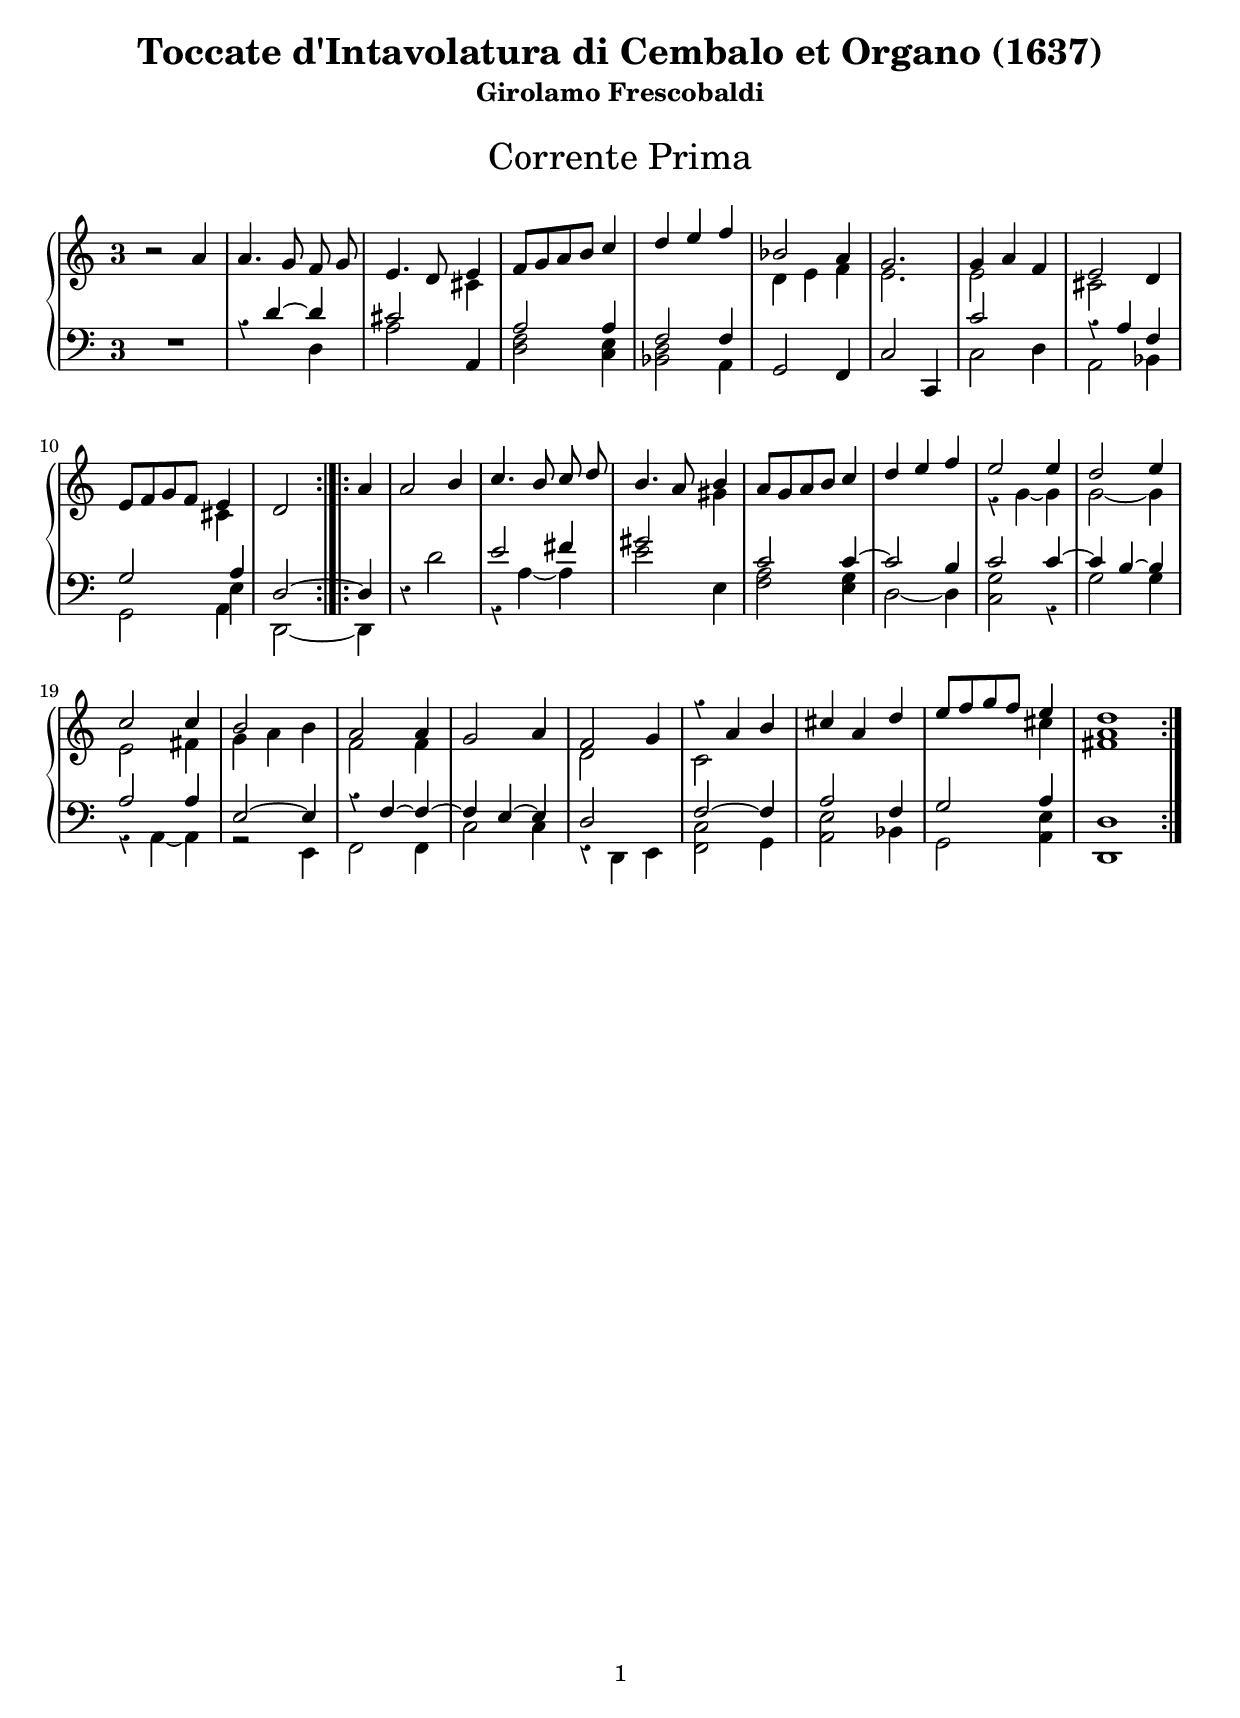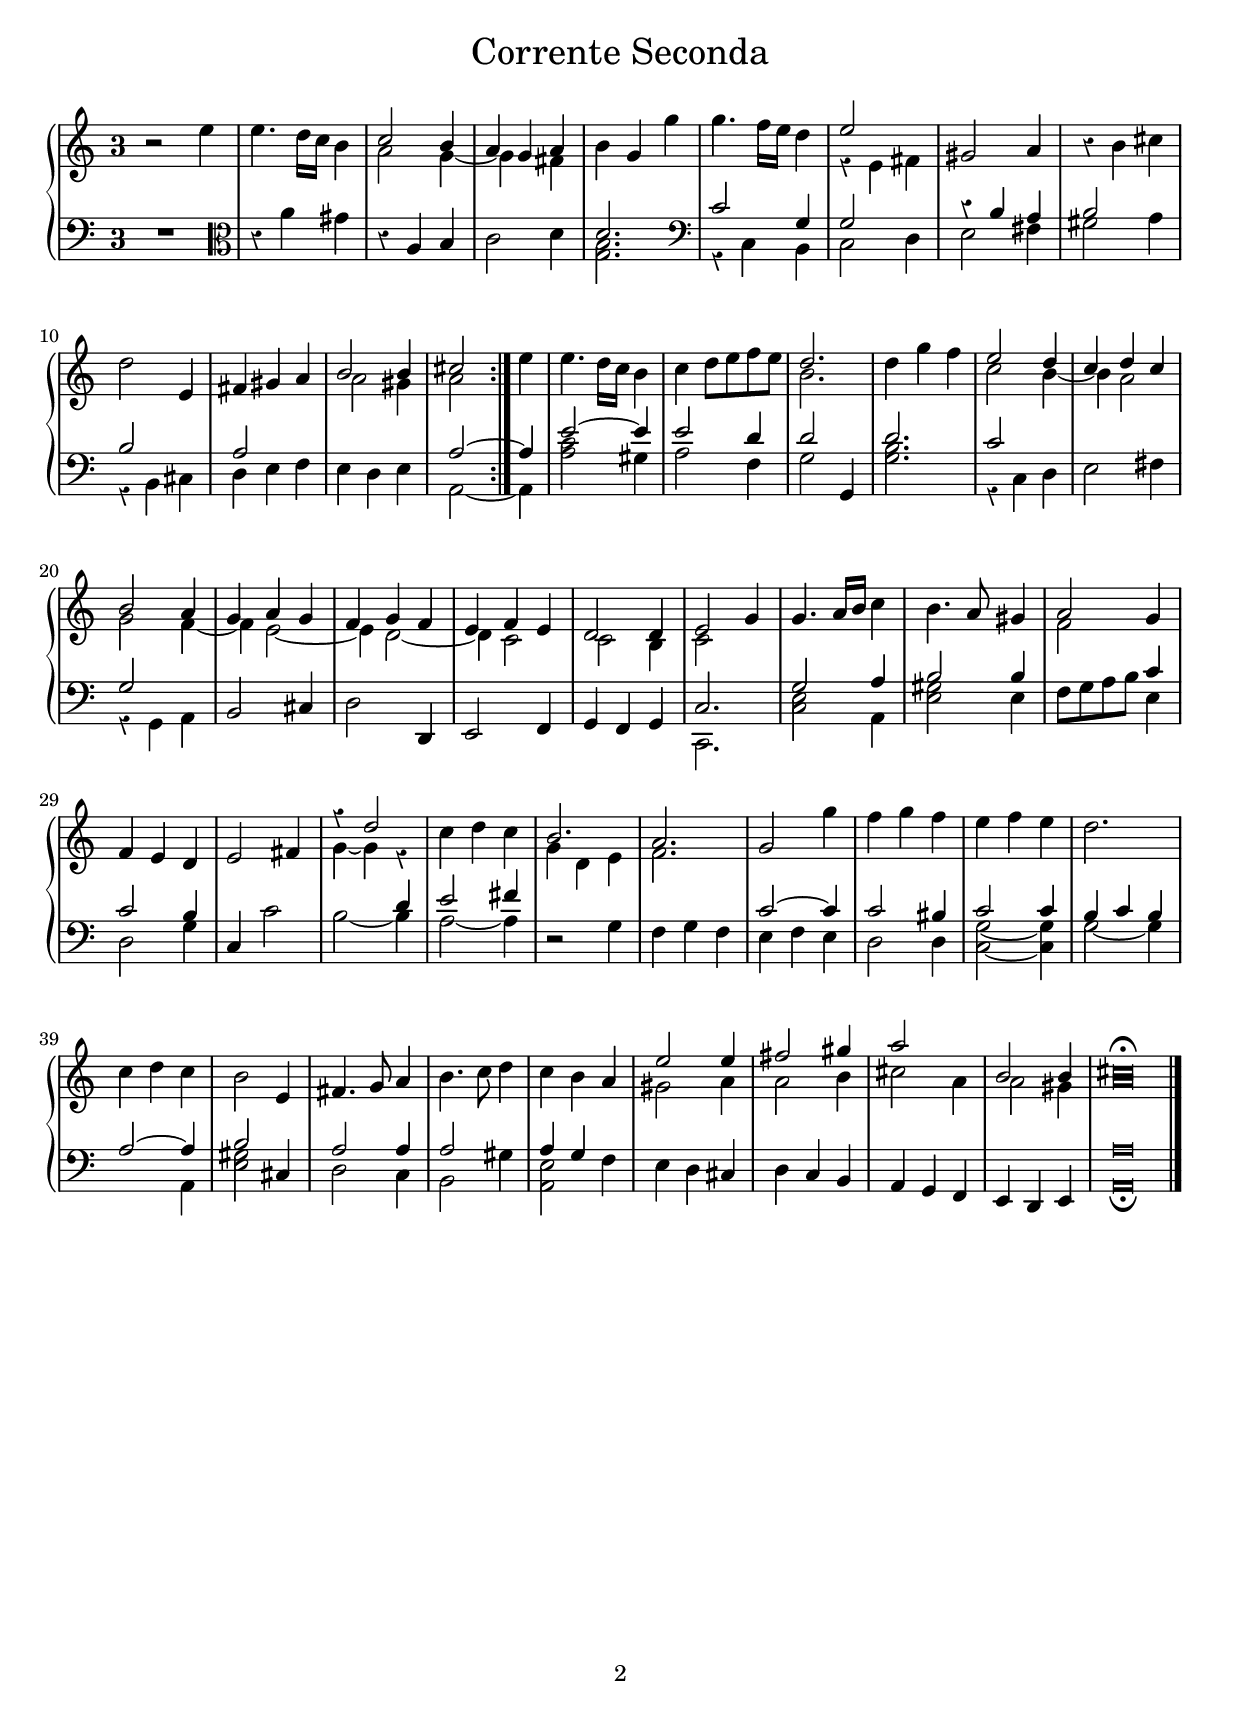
\version "2.18.2"
\language "english"

#(set-default-paper-size "a4")

\paper {
	top-margin = .9\cm
	bottom-margin = .8\cm
	%system-count = #6
	max-systems-per-page = 6
	ragged-bottom = ##t
	system-system-spacing #'basic-distance = #13
	print-all-headers = ##t

	% Page numbers bottom, centered
	% From Lilypond Notation Reference section 3.2.2 Custom titles headers and footers
	print-page-number = ##t
	print-first-page-number = ##t
	oddHeaderMarkup = \markup \null
	evenHeaderMarkup = \markup \null
	oddFooterMarkup = \markup {
		\fill-line {
			\on-the-fly \print-page-number-check-first
			\fromproperty #'page:page-number-string
		}
	}
	evenFooterMarkup = \oddFooterMarkup
	}

\layout {
 	indent = #0
}


% Global title
\header {
	title = "Toccate d'Intavolatura di Cembalo et Organo (1637)"
	subtitle = "Girolamo Frescobaldi"
	composer = " " % To make space below title
}


%%%%%%%%%%%%%%%%%%%%%%
%%  Corrente Prima  %%
%%%%%%%%%%%%%%%%%%%%%%

CorrI_upst = \relative c'' {
	\clef treble
	\time 3/4
	r2 a4 | a4. \autoBeamOff g8 f g \autoBeamOn |
	e4. d8 <<e4 \\ cs>>| \override Stem.direction=#UP f8 g a b c4 |
	d e f \revert Stem.directon | <<{bf,2 a4} \\ {d, e f}>> |
	<< g2. \\ e>> | << {g4 a} \\ e2>> f4 |
	<<e2 \\ cs>> d4 | e8 f g f <<e4 \\cs >> |
	d2 \bar ":|.|:" a'4 | a2 b4 |
	c4. \autoBeamOff b8 c d \autoBeamOn | b4. a8 <<b4 \\ gs>> |
	a8 g a b c4 | d e f |
	<<{e2 e4} \\ {r4 g, ~ g}>> | <<{d'2 e4} \\ {g,2 ~ g4}>> |
	<<{c2 c4} \\ {e,2 fs4}>> | <<{b2 s4} \\ {g4 a b}>> |
	<<{a2 a4} \\ {f2 f4}>> | g2 a4 |
	<<{f2 g4} \\ {d2 s4}>> | <<{r4 a' b} \\ {c,2 s4}>> |
	cs'4 a d | e8 f g f <<e4 \\ cs>> |
	<<d1*3/4 a fs>>
	\bar ":|."
	}

CorrI_downst = \relative c' {
	\clef bass
	R2. | << {r4 d ~ d } \\ {s2 d,4}>> |
	<<cs'2 \\ a>> a,4 | <<a'2 \\ f d>> <<a'4 \\ e c>> |
	<<f2 \\ d bf>> <<f'4 \\ a,>> | g2 f4 |
	c'2 c,4 | <<c''2 \\ c,>> d4 |
	<<{r a'4 f} \\ {a,2 bf4}>> | <<g'2 \\ g,>> <<a'4 \\ e \\ \override Stem.direction=#DOWN a,\revert Stem.directon >> |
	<<{d2 ~ d4} \\ {d,2 ~ d4}>> | r4 d''2 |
	<<{e2 fs4} \\ {r4 a, ~ a}>> | <<gs'2 \\ e>> e,4 |
	<<c'2 \\ a f>> <<c'4 ~ \\ g e>> | <<c'2 \\ d, ~>> <<b'4 \\ d,>> |
	<<c'2 \\ g c,>> <<c'4 ~ \\ r>> | <<{c4 b ~ b} \\ {g2 g4}>> |
	<<{a2 a4} \\ {r4 a, ~ a}>> | <<{e'2 ~ e4} \\ {r2 e,4}>> |
	<<{r4 f' ~ f ~} \\ {f,2 f4}>> | <<{f'4 e ~ e} \\ {c2 c4}>> |
	<<{d2 s4} \\ {r4 d, e}>> | <<f'2 ~ \\ c f,>> <<f'4 \\ g,>> |
	<<a'2 \\ e a,>> <<f'4 \\ bf,>> | <<g'2 \\ g,>> <<a'4 \\ e a,>> |
	<<d1*3/4 d,>>
	}


\score {
	\header {
		title = \markup {\medium "Corrente Prima" }
		composer = ##f
		subtitle = ##f
	}
	\new PianoStaff <<
	\new Staff = "up" {
		#(set-accidental-style 'forget)
		\override Staff.TimeSignature.style = #'single-digit
		\override Staff.Rest.style = #'classical
		\override Staff.NoteHead.style = #'baroque
		\override Script.padding = #0.55
		\CorrI_upst
		}
	\new Staff = "down" {
		#(set-accidental-style 'forget)
		\override Staff.TimeSignature.style = #'single-digit
		\override Staff.Rest.style = #'classical
		\override Staff.NoteHead.style = #'baroque
		\override Script.padding = #0.2
		\CorrI_downst
		}
	>>
}


\pageBreak

%%%%%%%%%%%%%%%%%%%%%%%%
%%  Corrente Seconda  %%
%%%%%%%%%%%%%%%%%%%%%%%%

CorrII_upst = \relative c'' {
	\clef treble
	\time 3/4
	r2 e4 | e4. d16 c b4 |
	<<{c2 b4} \\ {a2 g4 ~ }>> | <<a \\ g>> g <<a \\ fs>> |
	b g g' | g4. f16 e d4 |
	<<{e2 s4} \\ {r4 e, fs}>> | gs2 a4 |
	r b cs | d2 e,4 |
	fs gs a | <<{b2 b4} \\ {a2 gs4}>> |
	<<cs2 \\ a>> \bar ":|." e'4 | e4. d16 c b4 |
	c4 d8 e f e | <<d2. \\ b>> |
	d4 g f | <<{e2 d4} \\ {c2 b4~}>> |
	<<{c4 d c} \\ {b4 a2}>> | <<{b2 a4} \\ {g2 f4~}>> |
	<<{g4 a g} \\ {f4 e2~}>> | <<{f4 g f} \\ {e4 d2~}>> |
	<<{e4 f e} \\ {d4 c2}>> | <<{d2 d4} \\ {c2 b4}>> |
	<<{e2 g4} \\ {c,2 s4}>> | g'4. a16 b c4 |
	b4. a8 gs4 | <<{a2 g4} \\ {f2 s4}>> |
	f4 e d | e2 fs4 |
	<<{r4 d'2} \\ {g,4 ~ g r}>> | c4 d c |
	<<b2. \\ {g4 d e}>> | <<a2. \\ f>> |
	g2 g'4 | f g f |
	e f e | d2. |
	c4 d c | b2 e,4 |
	fs4. g8 a4 | b4. c8 d4 |
	c b a | <<{e'2 e4} \\ {gs,2 a4}>> |
	<<{fs'2 gs4} \\ {a,2 b4}>> | <<{a'2 s4} \\ {cs,2 a4}>> |
	<<{b2 b4} \\ {a2 gs4}>> | <<cs\breve*3/8\fermata \\ a>>
	\bar "|."
	}

CorrII_downst = \relative c'' {
	\clef bass
	R2. | \clef alto r4 a gs |
	r a, b | c2 d4 |
	<<d2. \\ b g>> | \clef bass <<{c2 g4} \\ {r4 c, b}>> |
	<< g'2 \\ c, >> d4 | <<{r4 b' a} \\ {e2 fs4}>> |
	<<b2 \\ gs>> a4 | <<{b2 s4} \\ {r4 b, cs}>> |
	<<{a'2 s4} \\ {d,4 e f}>> | e d e |
	<<{a2 ~ a4} \\ {a,2 ~ a4}>> | <<e''2 ~ \\ c a>> <<e'4 \\ gs,>> |
	<<{e'2 d4} \\ {a2 f4}>> | <<d'2 \\ g,>> g,4 |
	<<d''2. \\ b g>> | <<{c2 s4} \\ {r4 c, d}>> |
	e2 fs4 | <<{g2 s4} \\ {r4 g, a}>> |
	b2 cs4 | d2 d,4 |
	e2 f4 | g f g |
	<<c2. \\ c,>> | <<g''2 \\ e  c>> <<a'4 \\ a,>> |
	<<b'2 \\ gs  e>> <<b'4 \\ e,>> | f8 g a b << c4 \\ e,>> |
	<<{c'2 b4} \\ {d,2 g4}>> | c,4 c'2 |
	<<{s2 d4} \\ {b2 ~ b4}>> | <<{e2 fs4} \\ {a,2 ~ a4}>> |
	r2 g4 | f g f |
	<<{c'2 ~ c4} \\ {e,4 f e}>> | <<{c'2 bs4} \\ {d,2 d4}>> |
	<<{c'2 c4} \\ {g2 ~ g4} {c,2 ~ c4}>> | <<{b'4 c b} \\ {g2 ~ g4}>> |
	<<{a2 ~ a4} \\ {s2 a,4}>> | <<b'2 \\ gs e>> cs4 |
	<<{a'2 a4} \\ {d,2 c4}>> | <<a'2 \\ b,>> gs'4 |
	<<{a4 g} \\ e2 a,>> f'4 | e4 d cs |
	d c b | a g f |
	e d e | <<a'\breve*3/8 \\ a,\fermata>>
	}


\score {
	\header {
		title = \markup {\medium "Corrente Seconda" }
		composer = ##f
		subtitle = ##f
	}
	\new PianoStaff <<
	\new Staff = "up" {
		#(set-accidental-style 'forget)
		\override Staff.TimeSignature.style = #'single-digit
		\override Staff.Rest.style = #'classical
		\override Staff.NoteHead.style = #'baroque
		\override Script.padding = #0.55
		\CorrII_upst
		}
	\new Staff = "down" {
		#(set-accidental-style 'forget)
		\override Staff.TimeSignature.style = #'single-digit
		\override Staff.Rest.style = #'classical
		\override Staff.NoteHead.style = #'baroque
		\override Script.padding = #0.2
		\CorrII_downst
		}
	>>
}

